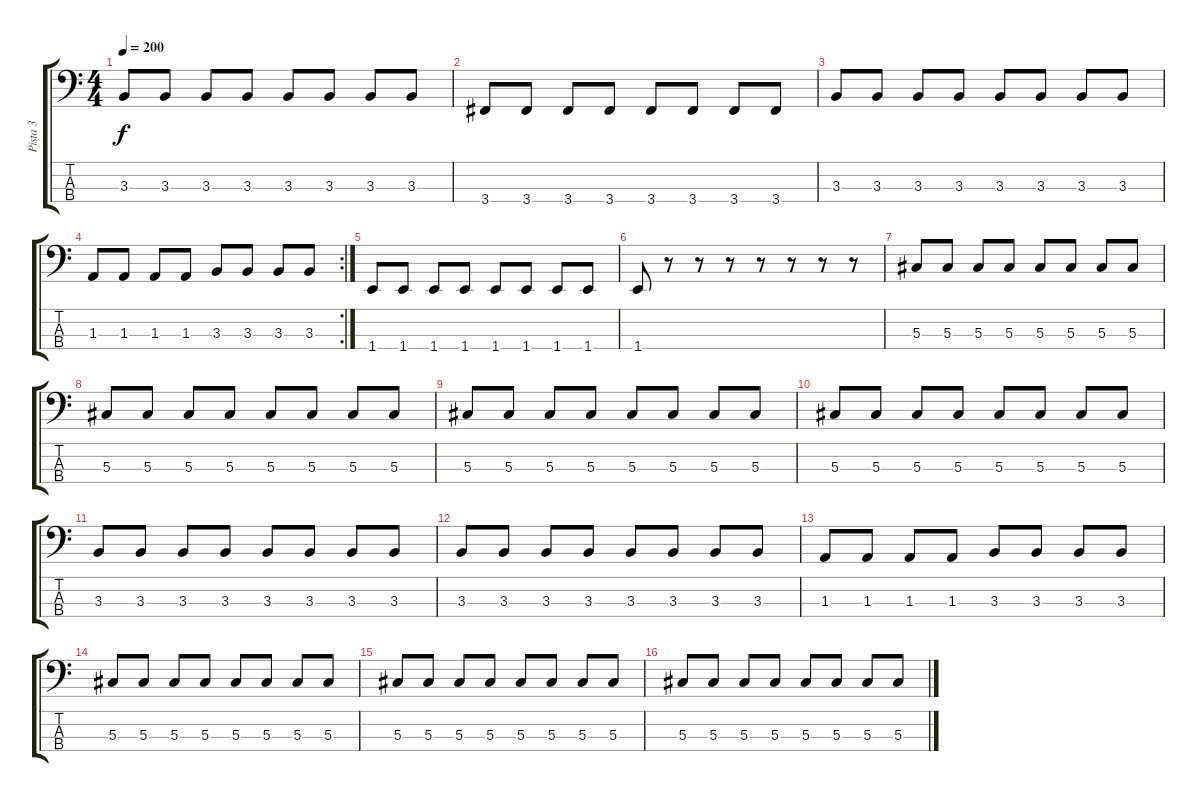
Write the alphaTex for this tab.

\track ("Pista 3" "Pista 3") {instrument electricbassfinger}
\staff {score tabs}
\tuning (Gb2 Db2 Ab1 Eb1) {hide}
\ts (4 4)
\tempo 200
\clef f4
\ks c
3.3.8{dy f} 3.3.8 3.3.8 3.3.8 3.3.8 3.3.8 3.3.8 3.3.8 |
3.4.8 3.4.8 3.4.8 3.4.8 3.4.8 3.4.8 3.4.8 3.4.8 |
3.3.8 3.3.8 3.3.8 3.3.8 3.3.8 3.3.8 3.3.8 3.3.8 |
\rc 2
1.3.8 1.3.8 1.3.8 1.3.8 3.3.8 3.3.8 3.3.8 3.3.8 |
1.4.8 1.4.8 1.4.8 1.4.8 1.4.8 1.4.8 1.4.8 1.4.8 |
1.4.8 r.8 r.8 r.8 r.8 r.8 r.8 r.8 |
5.3.8 5.3.8 5.3.8 5.3.8 5.3.8 5.3.8 5.3.8 5.3.8 |
5.3.8 5.3.8 5.3.8 5.3.8 5.3.8 5.3.8 5.3.8 5.3.8 |
5.3.8 5.3.8 5.3.8 5.3.8 5.3.8 5.3.8 5.3.8 5.3.8 |
5.3.8 5.3.8 5.3.8 5.3.8 5.3.8 5.3.8 5.3.8 5.3.8 |
3.3.8 3.3.8 3.3.8 3.3.8 3.3.8 3.3.8 3.3.8 3.3.8 |
3.3.8 3.3.8 3.3.8 3.3.8 3.3.8 3.3.8 3.3.8 3.3.8 |
1.3.8 1.3.8 1.3.8 1.3.8 3.3.8 3.3.8 3.3.8 3.3.8 |
5.3.8 5.3.8 5.3.8 5.3.8 5.3.8 5.3.8 5.3.8 5.3.8 |
5.3.8 5.3.8 5.3.8 5.3.8 5.3.8 5.3.8 5.3.8 5.3.8 |
5.3.8 5.3.8 5.3.8 5.3.8 5.3.8 5.3.8 5.3.8 5.3.8
